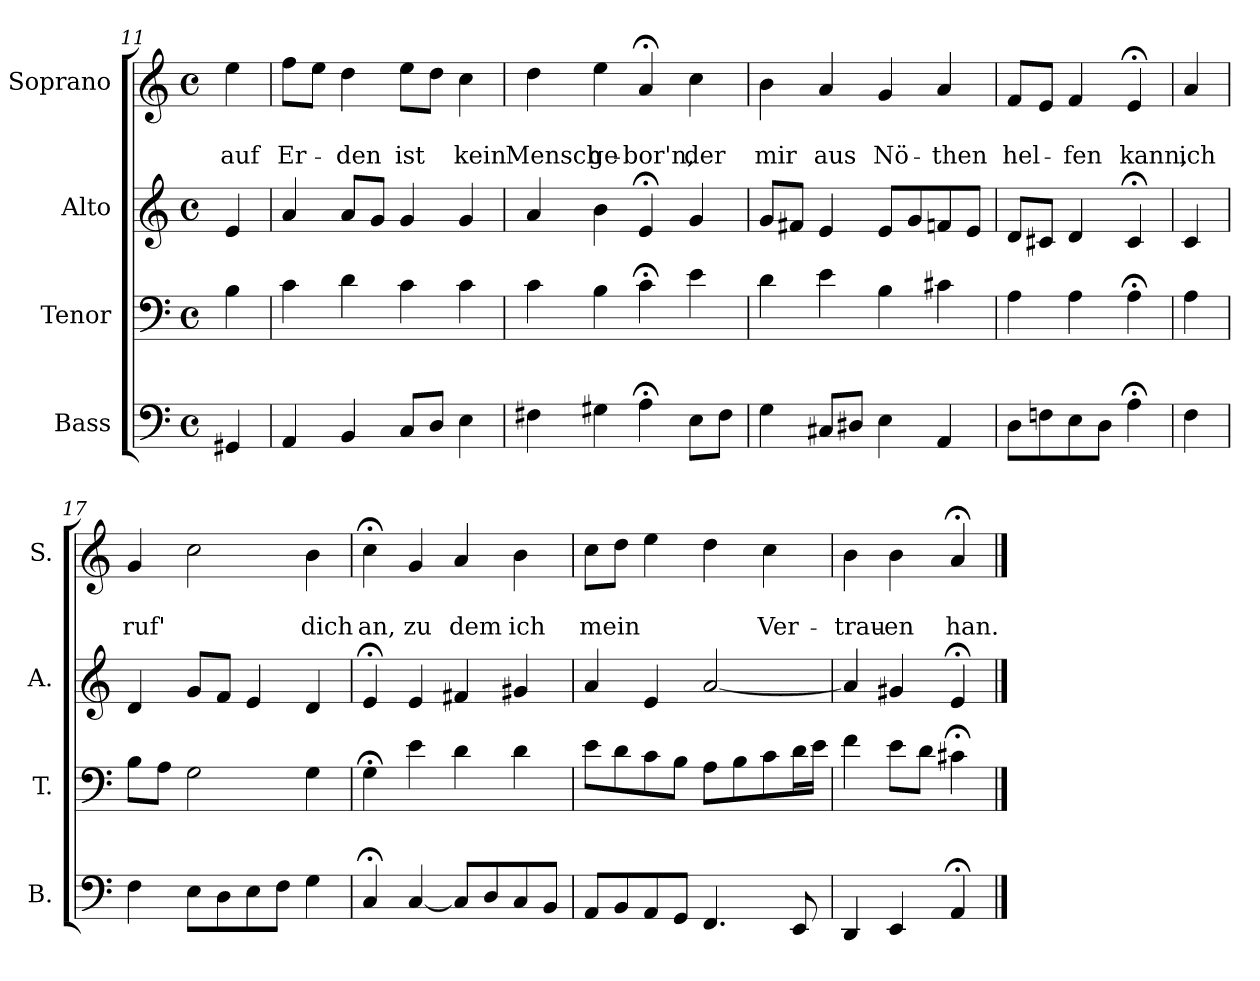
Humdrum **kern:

**kern	**kern	**kern	**kern	**text	**text
*part4	*part3	*part2	*part1	*part1	*part1
*staff4	*staff3	*staff2	*staff1	*staff1	*staff1
*I"Bass	*I"Tenor	*I"Alto	*I"Soprano	*	*
*I'B.	*I'T.	*I'A.	*I'S.	*	*
!!LO:PB:g=z
*clefF4	*clefF4	*clefG2	*clefG2	*	*
*k[]	*k[]	*k[]	*k[]	*	*
*M4/4	*M4/4	*M4/4	*M4/4	*	*
*met(c)	*met(c)	*met(c)	*met(c)	*	*
=11	=11	=11	=11	=11	=11
!	!	!	!	!	!LO:LY:b
4GG#X/	4B\	4e/	4ee\	.	auf
=12	=12	=12	=12	=12	=12
!	!	!	!	!	!LO:LY:b
4AA/	4c\	4a/	8ff\L	.	Er-
.	.	.	8ee\J	.	.
!	!	!	!	!	!LO:LY:b
4BB/	4d\	8a/L	4dd\	.	-den
.	.	8g/J	.	.	.
!	!	!	!	!	!LO:LY:b
8C/L	4c\	4g/	8ee\L	.	ist
8D/J	.	.	8dd\J	.	.
!	!	!	!	!	!LO:LY:b
4E\	4c\	4g/	4cc\	.	kein
=13	=13	=13	=13	=13	=13
!	!	!	!	!	!LO:LY:b
4F#X\	4c\	4a/	4dd\	.	Mensch
!	!	!	!	!	!LO:LY:b
4G#X\	4B\	4b\	4ee\	.	ge-
!	!	!	!	!	!LO:LY:b
4A;<\	4c;<\	4e;</	4a;</	.	-bor'n,
!	!	!	!	!	!LO:LY:b
8E\L	4e\	4g/	4cc\	.	der
8F#\J	.	.	.	.	.
=14	=14	=14	=14	=14	=14
!	!	!	!	!	!LO:LY:b
4G\	4d\	8g/L	4b\	.	mir
.	.	8f#X/J	.	.	.
!	!	!	!	!	!LO:LY:b
8C#X/L	4e\	4e/	4a/	.	aus
8D#X/J	.	.	.	.	.
!	!	!	!	!	!LO:LY:b
4E\	4B\	8e/L	4g/	.	Nö-
.	.	8g/	.	.	.
!	!	!	!	!	!LO:LY:b
4AA/	4c#X\	8fn/	4a/	.	-then
.	.	8e/J	.	.	.
=15	=15	=15	=15	=15	=15
!	!	!	!	!	!LO:LY:b
8D\L	4A\	8d/L	8f/L	.	hel-
8Fn\	.	8c#X/J	8e/J	.	.
!	!	!	!	!	!LO:LY:b
8E\	4A\	4d/	4f/	.	-fen
8D\J	.	.	.	.	.
!	!	!	!	!	!LO:LY:b
4A;<\	4A;<\	4c#;</	4e;</	.	kann,
!!LO:LB:g=z
=16	=16	=16	=16	=16	=16
!	!	!	!	!	!LO:LY:b
4F\	4A\	4c/	4a/	.	ich
=17	=17	=17	=17	=17	=17
!	!	!	!	!	!LO:LY:b
4F\	8B\L	4d/	4g/	.	ruf'
.	8A\J	.	.	.	.
8E\L	2G\	8g/L	2cc\	.	.
8D\	.	8f/J	.	.	.
8E\	.	4e/	.	.	.
8F\J	.	.	.	.	.
!	!	!	!	!	!LO:LY:b
4G\	4G\	4d/	4b\	.	dich
=18	=18	=18	=18	=18	=18
!	!	!	!	!	!LO:LY:b
4C;</	4G;<\	4e;</	4cc;<\	.	an,
!	!	!	!	!	!LO:LY:b
[4C/	4e\	4e/	4g/	.	zu
!	!	!	!	!	!LO:LY:b
8C/L]	4d\	4f#X/	4a/	.	dem
8D/	.	.	.	.	.
!	!	!	!	!	!LO:LY:b
8C/	4d\	4g#X/	4b\	.	ich
8BB/J	.	.	.	.	.
=19	=19	=19	=19	=19	=19
!	!	!	!	!	!LO:LY:b
8AA/L	8e\L	4a/	8cc\L	.	mein
8BB/	8d\	.	8dd\J	.	.
8AA/	8c\	4e/	4ee\	.	.
8GG/J	8B\J	.	.	.	.
4.FF/	8A\L	[2a/	4dd\	.	.
.	8B\	.	.	.	.
!	!	!	!	!	!LO:LY:b
.	8c\	.	4cc\	.	Ver-
8EE/	16d\L	.	.	.	.
.	16e\JJ	.	.	.	.
=20	=20	=20	=20	=20	=20
!	!	!	!	!	!LO:LY:b
4DD/	4f\	4a/]	4b\	.	-trau-
!	!	!	!	!	!LO:LY:b
4EE/	8e\L	4g#X/	4b\	.	-en
.	8d\J	.	.	.	.
!	!	!	!	!	!LO:LY:b
4AA;</	4c#X;<\	4e;</	4a;</	.	han.
==	==	==	==	==	==
*-	*-	*-	*-	*-	*-
